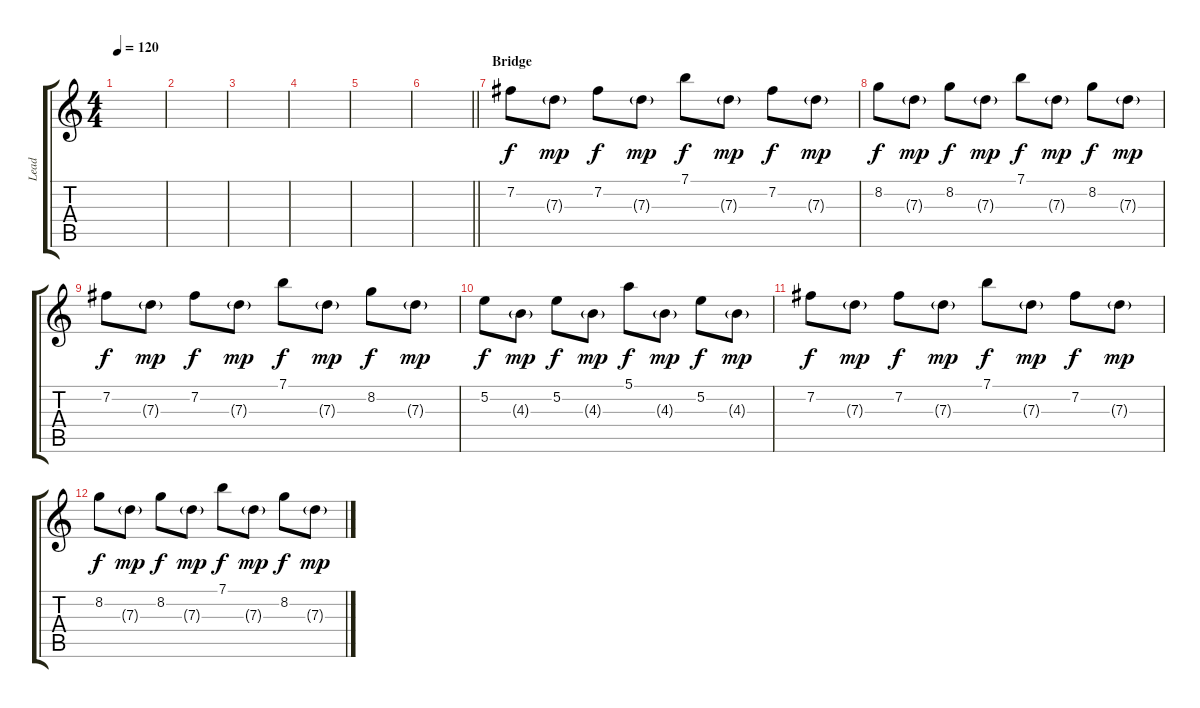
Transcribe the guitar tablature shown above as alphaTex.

\track ("Lead" "Lead") {instrument overdrivenguitar}
\staff {score tabs}
\tuning (E4 B3 G3 D3 A2 E2) {hide}
\ts (4 4)
\tempo 120
\clef g2
\ks c
|
|
|
|
|
\barLineRight lightlight
|
\section ("" "Bridge")
7.2.8 7.3{g}.8{dy mp} 7.2.8{dy f} 7.3{g}.8{dy mp} 7.1.8{dy f} 7.3{g}.8{dy mp} 7.2.8{dy f} 7.3{g}.8{dy mp} |
8.2.8{dy f} 7.3{g}.8{dy mp} 8.2.8{dy f} 7.3{g}.8{dy mp} 7.1.8{dy f} 7.3{g}.8{dy mp} 8.2.8{dy f} 7.3{g}.8{dy mp} |
7.2.8{dy f} 7.3{g}.8{dy mp} 7.2.8{dy f} 7.3{g}.8{dy mp} 7.1.8{dy f} 7.3{g}.8{dy mp} 8.2.8{dy f} 7.3{g}.8{dy mp} |
5.2.8{dy f} 4.3{g}.8{dy mp} 5.2.8{dy f} 4.3{g}.8{dy mp} 5.1.8{dy f} 4.3{g}.8{dy mp} 5.2.8{dy f} 4.3{g}.8{dy mp} |
7.2.8{dy f} 7.3{g}.8{dy mp} 7.2.8{dy f} 7.3{g}.8{dy mp} 7.1.8{dy f} 7.3{g}.8{dy mp} 7.2.8{dy f} 7.3{g}.8{dy mp} |
8.2.8{dy f} 7.3{g}.8{dy mp} 8.2.8{dy f} 7.3{g}.8{dy mp} 7.1.8{dy f} 7.3{g}.8{dy mp} 8.2.8{dy f} 7.3{g}.8{dy mp}
